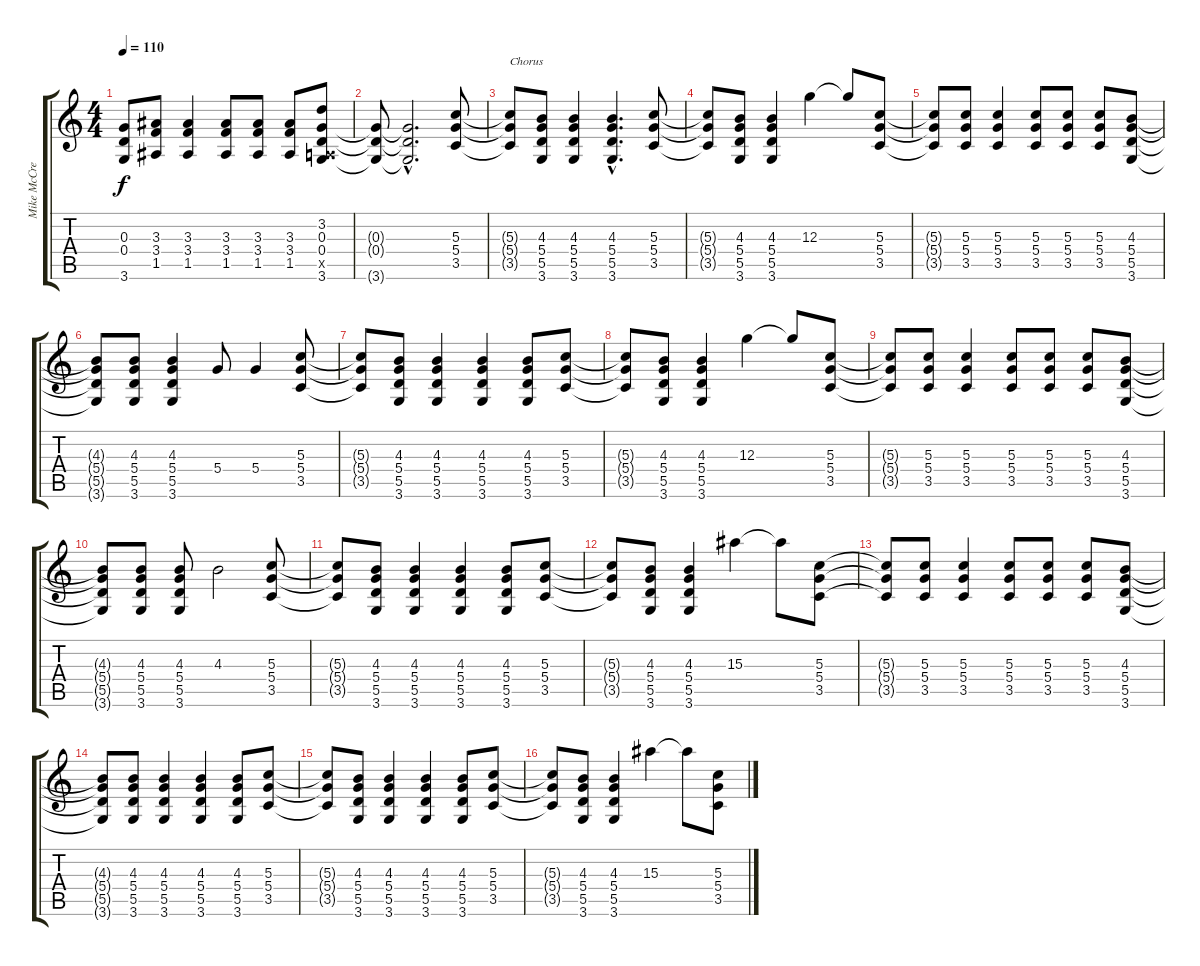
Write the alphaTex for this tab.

\track ("Mike McCready" "Mike McCre") {instrument acousticguitarsteel}
\staff {score tabs}
\tuning (E4 B3 G3 D3 A2 E2) {hide}
\ts (4 4)
\tempo 110
\clef g2
\ks c
(0.3{t} 0.4{t} 3.6{t}).8{dy f instrument distortionguitar} (3.3 3.4 1.5).8{instrument distortionguitar} (3.3 3.4 1.5).4{instrument distortionguitar} (3.3 3.4 1.5).8{instrument distortionguitar} (3.3 3.4 1.5).8{instrument distortionguitar} (3.3 3.4 1.5).8{instrument distortionguitar} (3.2 0.3 0.4 0.5{x} 3.6).8{instrument distortionguitar} |
(0.3{t} 0.4{t} 3.6{t}).8{instrument distortionguitar} (0.3{hac t} 0.4{hac t} 3.6{hac t}).2{d instrument distortionguitar} (5.3 5.4 3.5).8{instrument distortionguitar} |
(5.3{t} 5.4{t} 3.5{t}).8{txt "Chorus" instrument distortionguitar} (4.3 5.4 5.5 3.6).8{instrument distortionguitar} (4.3 5.4 5.5 3.6).4{instrument distortionguitar} (4.3{hac} 5.4{hac} 5.5{hac} 3.6{hac}).4{d instrument distortionguitar} (5.3 5.4 3.5).8{instrument distortionguitar} |
(5.3{t} 5.4{t} 3.5{t}).8{instrument distortionguitar} (4.3 5.4 5.5 3.6).8{instrument distortionguitar} (4.3 5.4 5.5 3.6).4{instrument distortionguitar} 12.3.4{instrument distortionguitar} 12.3{t}.8{instrument distortionguitar} (5.3 5.4 3.5).8{instrument distortionguitar} |
(5.3{t} 5.4{t} 3.5{t}).8{instrument distortionguitar} (5.3 5.4 3.5).8{instrument distortionguitar} (5.3 5.4 3.5).4{instrument distortionguitar} (5.3 5.4 3.5).8{instrument distortionguitar} (5.3 5.4 3.5).8{instrument distortionguitar} (5.3 5.4 3.5).8{instrument distortionguitar} (4.3 5.4 5.5 3.6).8{instrument distortionguitar} |
(4.3{t} 5.4{t} 5.5{t} 3.6{t}).8{instrument distortionguitar} (4.3 5.4 5.5 3.6).8{instrument distortionguitar} (4.3 5.4 5.5 3.6).4{instrument distortionguitar} 5.4.8{instrument distortionguitar} 5.4.4{instrument distortionguitar} (5.3 5.4 3.5).8{instrument distortionguitar} |
(5.3{t} 5.4{t} 3.5{t}).8{instrument distortionguitar} (4.3 5.4 5.5 3.6).8{instrument distortionguitar} (4.3 5.4 5.5 3.6).4{instrument distortionguitar} (4.3 5.4 5.5 3.6).4{instrument distortionguitar} (4.3 5.4 5.5 3.6).8{instrument distortionguitar} (5.3 5.4 3.5).8{instrument distortionguitar} |
(5.3{t} 5.4{t} 3.5{t}).8{instrument distortionguitar} (4.3 5.4 5.5 3.6).8{instrument distortionguitar} (4.3 5.4 5.5 3.6).4{instrument distortionguitar} 12.3.4{instrument distortionguitar} 12.3{t}.8{instrument distortionguitar} (5.3 5.4 3.5).8{instrument distortionguitar} |
(5.3{t} 5.4{t} 3.5{t}).8{instrument distortionguitar} (5.3 5.4 3.5).8{instrument distortionguitar} (5.3 5.4 3.5).4{instrument distortionguitar} (5.3 5.4 3.5).8{instrument distortionguitar} (5.3 5.4 3.5).8{instrument distortionguitar} (5.3 5.4 3.5).8{instrument distortionguitar} (4.3 5.4 5.5 3.6).8{instrument distortionguitar} |
(4.3{t} 5.4{t} 5.5{t} 3.6{t}).8{instrument distortionguitar} (4.3 5.4 5.5 3.6).8{instrument distortionguitar} (4.3 5.4 5.5 3.6).8{instrument distortionguitar} 4.3.2{instrument distortionguitar} (5.3 5.4 3.5).8{instrument distortionguitar} |
(5.3{t} 5.4{t} 3.5{t}).8{instrument distortionguitar} (4.3 5.4 5.5 3.6).8{instrument distortionguitar} (4.3 5.4 5.5 3.6).4{instrument distortionguitar} (4.3 5.4 5.5 3.6).4{instrument distortionguitar} (4.3 5.4 5.5 3.6).8{instrument distortionguitar} (5.3 5.4 3.5).8{instrument distortionguitar} |
(5.3{t} 5.4{t} 3.5{t}).8{instrument distortionguitar} (4.3 5.4 5.5 3.6).8{instrument distortionguitar} (4.3 5.4 5.5 3.6).4{instrument distortionguitar} 15.3.4{instrument distortionguitar} 15.3{t}.8{instrument distortionguitar} (5.3 5.4 3.5).8{instrument distortionguitar} |
(5.3{t} 5.4{t} 3.5{t}).8{instrument distortionguitar} (5.3 5.4 3.5).8{instrument distortionguitar} (5.3 5.4 3.5).4{instrument distortionguitar} (5.3 5.4 3.5).8{instrument distortionguitar} (5.3 5.4 3.5).8{instrument distortionguitar} (5.3 5.4 3.5).8{instrument distortionguitar} (4.3 5.4 5.5 3.6).8{instrument distortionguitar} |
(4.3{t} 5.4{t} 5.5{t} 3.6{t}).8{instrument distortionguitar} (4.3 5.4 5.5 3.6).8{instrument distortionguitar} (4.3 5.4 5.5 3.6).4{instrument distortionguitar} (4.3 5.4 5.5 3.6).4{instrument distortionguitar} (4.3 5.4 5.5 3.6).8{instrument distortionguitar} (5.3 5.4 3.5).8{instrument distortionguitar} |
(5.3{t} 5.4{t} 3.5{t}).8{instrument distortionguitar} (4.3 5.4 5.5 3.6).8{instrument distortionguitar} (4.3 5.4 5.5 3.6).4{instrument distortionguitar} (4.3 5.4 5.5 3.6).4{instrument distortionguitar} (4.3 5.4 5.5 3.6).8{instrument distortionguitar} (5.3 5.4 3.5).8{instrument distortionguitar} |
(5.3{t} 5.4{t} 3.5{t}).8{instrument distortionguitar} (4.3 5.4 5.5 3.6).8{instrument distortionguitar} (4.3 5.4 5.5 3.6).4{instrument distortionguitar} 15.3.4{instrument distortionguitar} 15.3{t}.8{instrument distortionguitar} (5.3 5.4 3.5).8{instrument distortionguitar}
